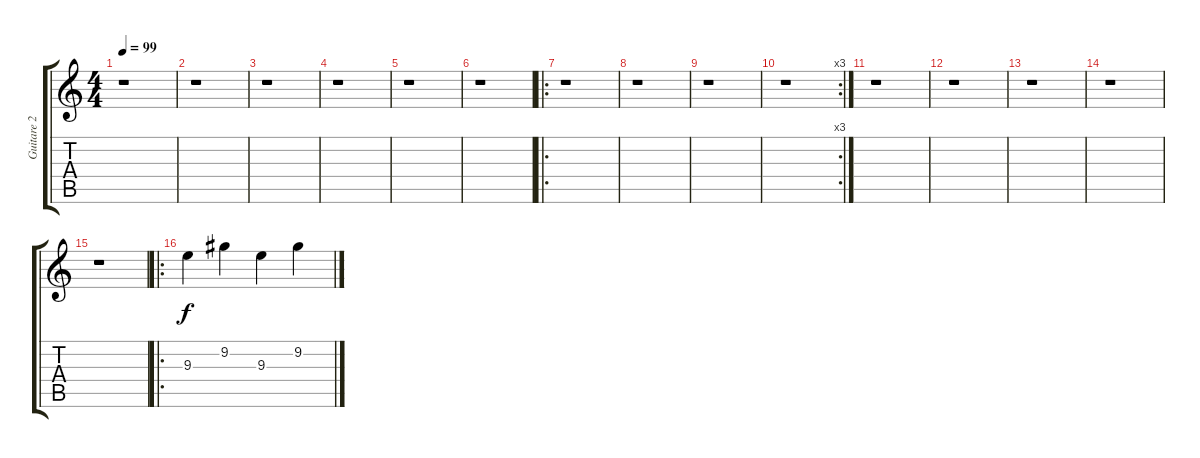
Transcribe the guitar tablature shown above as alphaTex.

\track ("Guitare 2" "Guitare 2") {instrument electricguitarjazz}
\staff {score tabs}
\tuning (E4 B3 G3 D3 A2 E2) {hide}
\ts (4 4)
\tempo 99
\clef g2
\ks c
r.1{dy f instrument electricguitarjazz} |
r.1 |
r.1 |
r.1 |
r.1 |
r.1 |
\ro
r.1 |
r.1 |
r.1 |
\rc 3
r.1 |
r.1 |
r.1 |
r.1 |
r.1 |
r.1 |
\ro
9.3.4 9.2.4 9.3.4 9.2.4
